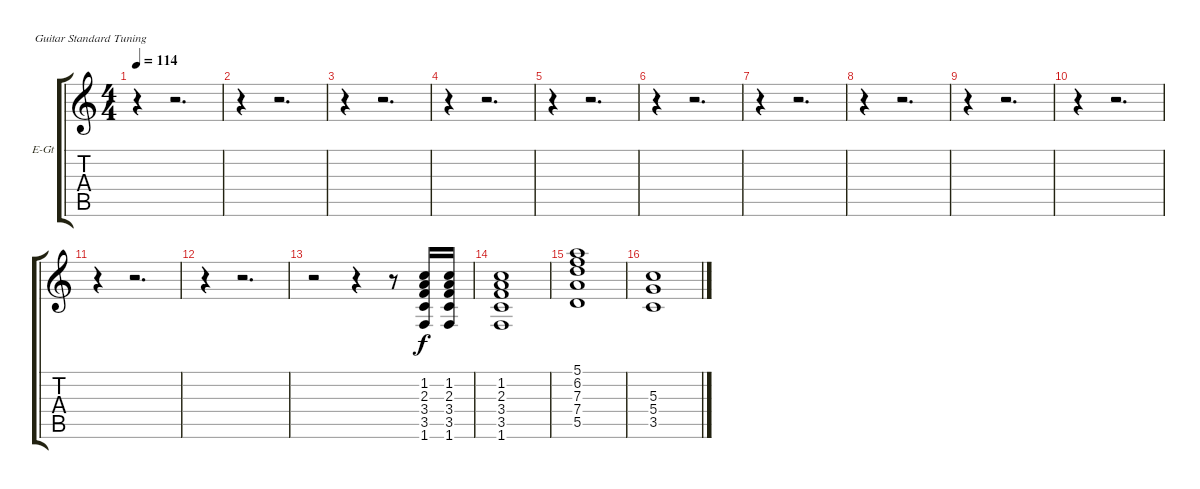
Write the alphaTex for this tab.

\bracketExtendMode groupsimilarinstruments
\firstSystemTrackNameOrientation horizontal
\otherSystemsTrackNameOrientation horizontal
\track ("Guitare elec" "E-Gt") {instrument electricguitarclean}
\staff {score tabs}
\tuning (E4 B3 G3 D3 A2 E2)
\ts (4 4)
\tempo 114
\clef g2
\ks c
r.4{dy f} r.2{d} |
r.4 r.2{d} |
r.4 r.2{d} |
r.4 r.2{d} |
r.4 r.2{d} |
r.4 r.2{d} |
r.4 r.2{d} |
r.4 r.2{d} |
r.4 r.2{d} |
r.4 r.2{d} |
r.4 r.2{d} |
r.4 r.2{d} |
r.2 r.4 r.8 (1.2 2.3 3.4 3.5 1.6).16 (1.2 2.3 3.4 3.5 1.6).16 |
(1.2 2.3 3.4 3.5 1.6).1 |
(5.1 6.2 7.3 7.4 5.5).1 |
(5.3 5.4 3.5).1
